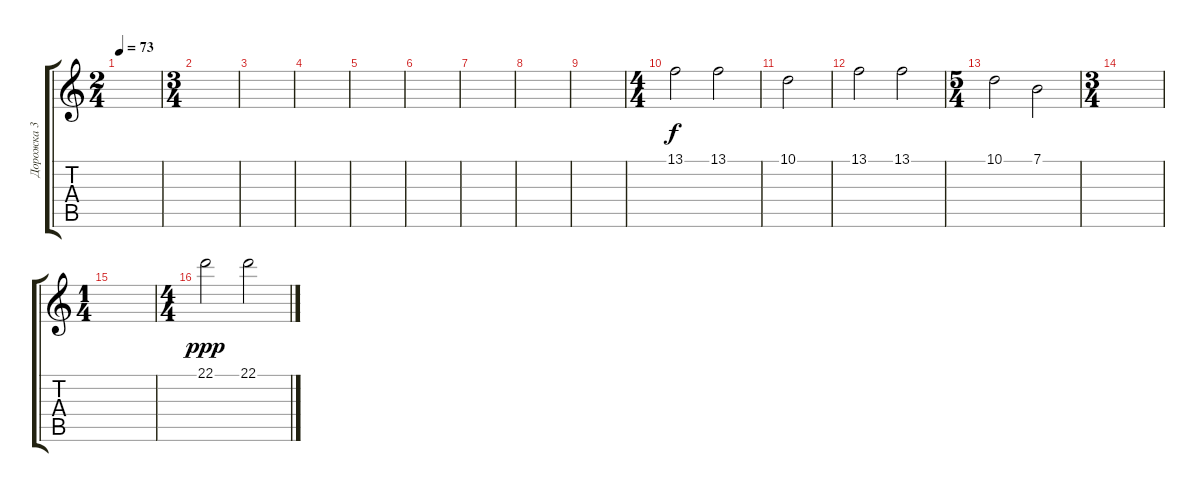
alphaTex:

\track ("Дорожка 3" "Дорожка 3") {instrument musicbox}
\staff {score tabs}
\tuning (E4 B3 G3 D3 A2 E2) {hide}
\ts (2 4)
\tempo 73
\clef g2
\ks c
|
\ts (3 4)
|
|
|
|
|
|
|
|
\ts (4 4)
13.1.2 13.1.2 |
10.1.2 |
13.1.2 13.1.2 |
\ts (5 4)
10.1.2 7.1.2 |
\ts (3 4)
|
\ts (1 4)
|
\ts (4 4)
22.1.2{dy ppp} 22.1.2
